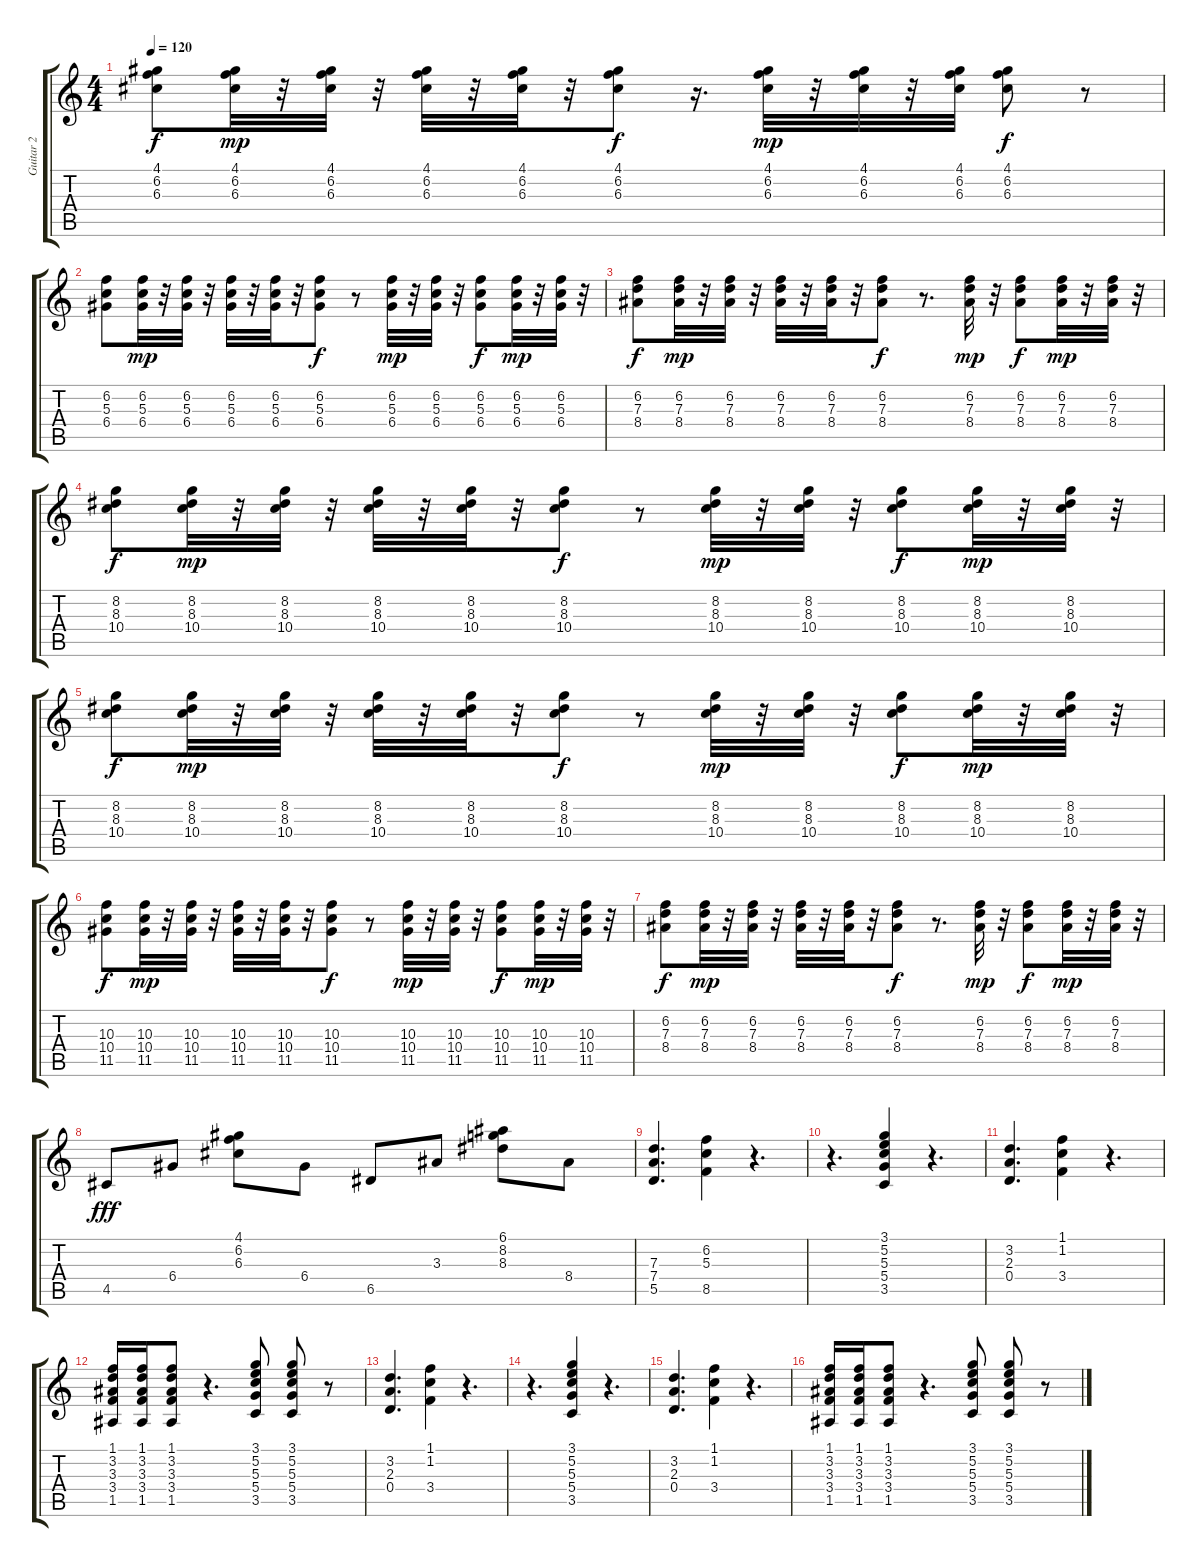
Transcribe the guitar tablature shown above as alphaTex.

\track ("Guitar 2" "Guitar 2") {instrument electricguitarmuted}
\staff {score tabs}
\tuning (E4 B3 G3 D3 A2 E2) {hide}
\ts (4 4)
\tempo 120
\clef g2
\ks c
(4.1 6.2 6.3).8{dy f} (4.1 6.2 6.3).32{dy mp} r.32 (4.1 6.2 6.3).32 r.32 (4.1 6.2 6.3).32 r.32 (4.1 6.2 6.3).32 r.32 (4.1 6.2 6.3).8{dy f} r.16{d} (4.1 6.2 6.3).32{dy mp} r.32 (4.1 6.2 6.3).32 r.32 (4.1 6.2 6.3).32 (4.1 6.2 6.3).8{dy f} r.8 |
(6.2 5.3 6.4).8 (6.2 5.3 6.4).32{dy mp} r.32 (6.2 5.3 6.4).32 r.32 (6.2 5.3 6.4).32 r.32 (6.2 5.3 6.4).32 r.32 (6.2 5.3 6.4).8{dy f} r.8 (6.2 5.3 6.4).32{dy mp} r.32 (6.2 5.3 6.4).32 r.32 (6.2 5.3 6.4).8{dy f} (6.2 5.3 6.4).32{dy mp} r.32 (6.2 5.3 6.4).32 r.32 |
(6.2 7.3 8.4).8{dy f} (6.2 7.3 8.4).32{dy mp} r.32 (6.2 7.3 8.4).32 r.32 (6.2 7.3 8.4).32 r.32 (6.2 7.3 8.4).32 r.32 (6.2 7.3 8.4).8{dy f} r.8{d} (6.2 7.3 8.4).32{dy mp} r.32 (6.2 7.3 8.4).8{dy f} (6.2 7.3 8.4).32{dy mp} r.32 (6.2 7.3 8.4).32 r.32 |
(8.2 8.3 10.4).8{dy f} (8.2 8.3 10.4).32{dy mp} r.32 (8.2 8.3 10.4).32 r.32 (8.2 8.3 10.4).32 r.32 (8.2 8.3 10.4).32 r.32 (8.2 8.3 10.4).8{dy f} r.8 (8.2 8.3 10.4).32{dy mp} r.32 (8.2 8.3 10.4).32 r.32 (8.2 8.3 10.4).8{dy f} (8.2 8.3 10.4).32{dy mp} r.32 (8.2 8.3 10.4).32 r.32 |
(8.2 8.3 10.4).8{dy f} (8.2 8.3 10.4).32{dy mp} r.32 (8.2 8.3 10.4).32 r.32 (8.2 8.3 10.4).32 r.32 (8.2 8.3 10.4).32 r.32 (8.2 8.3 10.4).8{dy f} r.8 (8.2 8.3 10.4).32{dy mp} r.32 (8.2 8.3 10.4).32 r.32 (8.2 8.3 10.4).8{dy f} (8.2 8.3 10.4).32{dy mp} r.32 (8.2 8.3 10.4).32 r.32 |
(10.3 10.4 11.5).8{dy f} (10.3 10.4 11.5).32{dy mp} r.32 (10.3 10.4 11.5).32 r.32 (10.3 10.4 11.5).32 r.32 (10.3 10.4 11.5).32 r.32 (10.3 10.4 11.5).8{dy f} r.8 (10.3 10.4 11.5).32{dy mp} r.32 (10.3 10.4 11.5).32 r.32 (10.3 10.4 11.5).8{dy f} (10.3 10.4 11.5).32{dy mp} r.32 (10.3 10.4 11.5).32 r.32 |
(6.2 7.3 8.4).8{dy f} (6.2 7.3 8.4).32{dy mp} r.32 (6.2 7.3 8.4).32 r.32 (6.2 7.3 8.4).32 r.32 (6.2 7.3 8.4).32 r.32 (6.2 7.3 8.4).8{dy f} r.8{d} (6.2 7.3 8.4).32{dy mp} r.32 (6.2 7.3 8.4).8{dy f} (6.2 7.3 8.4).32{dy mp} r.32 (6.2 7.3 8.4).32 r.32 |
4.5.8{dy fff} 6.4.8 (4.1 6.2 6.3).8 6.4.8 6.5.8 3.3.8 (6.1 8.2 8.3).8 8.4.8 |
(7.3 7.4 5.5).4{d instrument electricguitarclean} (6.2 5.3 8.5).4 r.4{d} |
r.4{d} (3.1 5.2 5.3 5.4 3.5).4 r.4{d} |
(3.2 2.3 0.4).4{d} (1.1 1.2 3.4).4 r.4{d} |
(1.1 3.2 3.3 3.4 1.5).16 (1.1 3.2 3.3 3.4 1.5).16 (1.1 3.2 3.3 3.4 1.5).8 r.4{d} (3.1 5.2 5.3 5.4 3.5).8 (3.1 5.2 5.3 5.4 3.5).8 r.8 |
(3.2 2.3 0.4).4{d} (1.1 1.2 3.4).4 r.4{d} |
r.4{d} (3.1 5.2 5.3 5.4 3.5).4 r.4{d} |
(3.2 2.3 0.4).4{d} (1.1 1.2 3.4).4 r.4{d} |
(1.1 3.2 3.3 3.4 1.5).16 (1.1 3.2 3.3 3.4 1.5).16 (1.1 3.2 3.3 3.4 1.5).8 r.4{d} (3.1 5.2 5.3 5.4 3.5).8 (3.1 5.2 5.3 5.4 3.5).8 r.8
